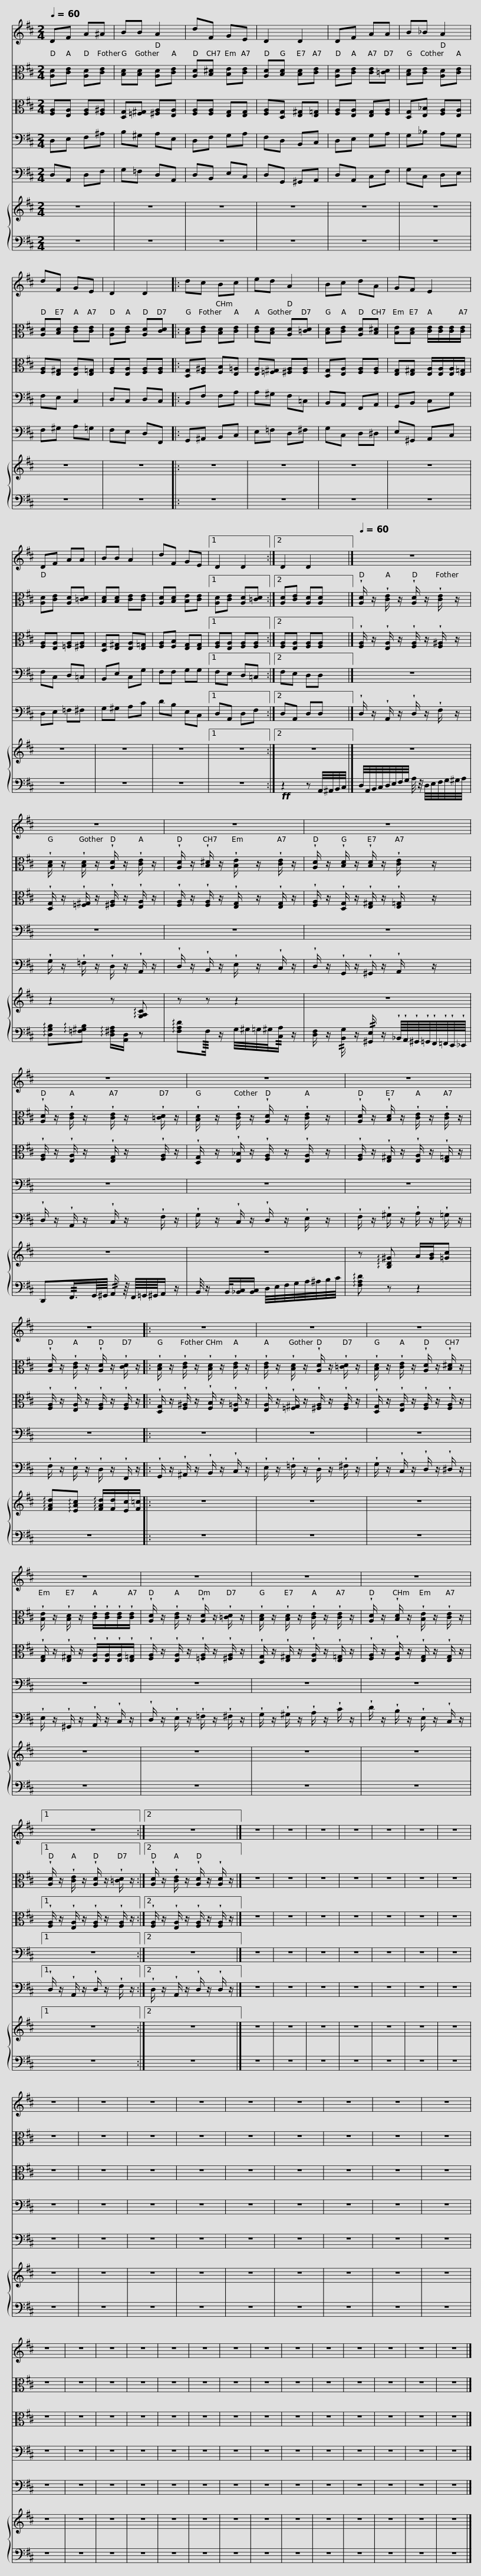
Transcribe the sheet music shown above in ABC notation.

X:1
%%score 1 2 3 4 5 { 6 | 7 }
L:1/8
Q:1/4=60
M:2/4
I:linebreak $
K:D
V:1 treble
V:2 alto
V:3 alto
V:4 bass
V:5 bass transpose=-12
V:6 treble
V:7 bass
V:1
 DF A^A | BB A2 | dF GE | D2 D2 | DF AA |$ %5
 B_B A2 | dF GE | D2 D2 |: dc Bc | ed A2 |$ %10
 Bc dA | GF E2 | DF AA | BB A2 | dF GE |1 %15
 D2 D2 :|2$ D2 D2 |][Q:1/4=60] z4 | z4 |$ z4 | %20
 z4 |$ z4 | z4 |$ z4 | z4 |: %25
 z4 |$ z4 | z4 | z4 |$ z4 | %30
 z4 | z4 |1 z4 :|2$ z4 |] z4 | %35
 z4 | z4 | z4 | z4 | z4 | %40
 z4 | z4 | z4 | z4 | z4 | %45
 z4 | z4 |$ z4 | z4 | z4 | %50
 z4 | z4 | z4 | z4 | z4 | %55
 z4 | z4 | z4 | z4 | z4 | %60
 z4 | z4 | z4 | z4 |] %64
V:2
 [A,D][CE] [A,D][CE] | [B,D][B,D] [A,D][CE] | [A,D][B,^D] [B,E][CE] | [A,D][B,D] [B,D][CE] | [A,D][CE] [CE][=CD] |$ %5
 [B,D][CE] [A,D][CE] | [A,D][B,D] [CE][CE] | [A,D][CE] [A,D][CD] |: [B,D][CE] [B,D][CE] | [CE][B,D] [A,D][=CD] |$ %10
 [B,D][CE] [A,D][B,^D] | [B,E][B,D] [CE]/[CE]/[CE]/[CE]/ | [A,D][CE] [A,D][=CD] | [B,D][B,D] [CE][CE] | [A,D][B,D] [B,E][CE] |1 %15
 [A,D][CE] [A,D][=CD] :|2$ [A,D][CE] [A,D][A,D] |] !wedge![A,D]/ z/ !wedge![CE]/ z/ !wedge![A,D]/ z/ !wedge![CE]/ z/ | !wedge![B,D]/ z/ !wedge![B,D]/ z/ !wedge![A,D]/ z/ !wedge![CE]/ z/ |$ !wedge![A,D]/ z/ !wedge![B,^D]/ z/ !wedge![B,E]/ z/ !wedge![CE]/ z/ | %20
 !wedge![A,D]/ z/ !wedge![B,D]/ z/ !wedge![B,D]/ z/ !wedge![CE]/ z/ |$ !wedge![A,D]/ z/ !wedge![CE]/ z/ !wedge![CE]/ z/ !wedge![=CD]/ z/ | !wedge![B,D]/ z/ !wedge![CE]/ z/ !wedge![A,D]/ z/ !wedge![CE]/ z/ |$ !wedge![A,D]/ z/ !wedge![B,D]/ z/ !wedge![CE]/ z/ !wedge![CE]/ z/ | !wedge![A,D]/ z/ !wedge![CE]/ z/ !wedge![A,D]/ z/ !wedge![CD]/ z/ |: %25
 !wedge![B,D]/ z/ !wedge![CE]/ z/ !wedge![B,D]/ z/ !wedge![CE]/ z/ |$ !wedge![CE]/ z/ !wedge![B,D]/ z/ !wedge![A,D]/ z/ !wedge![=CD]/ z/ | !wedge![B,D]/ z/ !wedge![CE]/ z/ !wedge![A,D]/ z/ !wedge![B,^D]/ z/ | !wedge![B,E]/ z/ !wedge![B,D]/ z/ !wedge![CE]/!wedge![CE]/!wedge![CE]/!wedge![CE]/ |$ !wedge![A,D]/ z/ !wedge![CE]/ z/ !wedge![A,D]/ z/ !wedge![=CD]/ z/ | %30
 !wedge![B,D]/ z/ !wedge![B,D]/ z/ !wedge![CE]/ z/ !wedge![CE]/ z/ | !wedge![A,D]/ z/ !wedge![B,D]/ z/ !wedge![B,E]/ z/ !wedge![CE]/ z/ |1 !wedge![A,D]/ z/ !wedge![CE]/ z/ !wedge![A,D]/ z/ !wedge![=CD]/ z/ :|2$ !wedge![A,D]/ z/ !wedge![CE]/ z/ !wedge![A,D]/ z/ !wedge![A,D]/ z/ |] z4 | %35
 z4 | z4 | z4 | z4 | z4 | %40
 z4 | z4 | z4 | z4 | z4 | %45
 z4 | z4 |$ z4 | z4 | z4 | %50
 z4 | z4 | z4 | z4 | z4 | %55
 z4 | z4 | z4 | z4 | z4 | %60
 z4 | z4 | z4 | z4 |] %64
V:3
 [F,A,][E,A,] [F,A,][F,^A,] | [D,G,][=F,^G,] [^F,A,][E,A,] | [F,A,][F,A,] [E,G,][E,G,] | [F,A,][D,G,] [E,^G,][E,=G,] | [F,A,][E,A,] [E,G,][F,A,] |$ %5
 [D,G,][E,_B,] [F,A,][E,A,] | [F,A,][E,^G,] [E,A,][E,=G,] | [F,A,][E,A,] [F,A,][F,A,] |: [D,G,][F,^A,] [F,B,][E,=A,] | [E,A,][=F,^G,] [^F,A,][F,A,] |$ %10
 [D,G,][E,A,] [F,A,][F,A,] | [E,G,][E,^G,] [E,A,]/[E,A,]/[E,A,]/[E,=G,]/ | [F,A,][E,A,] [=F,A,][^F,A,] | [D,G,][E,^G,] [E,A,][E,=G,] | [F,A,][F,B,] [E,G,][E,G,] |1 %15
 [F,A,][E,A,] [F,A,][F,A,] :|2$ [F,A,][E,A,] [F,A,][F,A,] |] !wedge![F,A,]/ z/ !wedge![E,A,]/ z/ !wedge![F,A,]/ z/ !wedge![F,^A,]/ z/ | !wedge![D,G,]/ z/ !wedge![=F,^G,]/ z/ !wedge![^F,A,]/ z/ !wedge![E,A,]/ z/ |$ !wedge![F,A,]/ z/ !wedge![F,A,]/ z/ !wedge![E,G,]/ z/ !wedge![E,G,]/ z/ | %20
 !wedge![F,A,]/ z/ !wedge![D,G,]/ z/ !wedge![E,^G,]/ z/ !wedge![E,=G,]/ z/ |$ !wedge![F,A,]/ z/ !wedge![E,A,]/ z/ !wedge![E,G,]/ z/ !wedge![F,A,]/ z/ | !wedge![D,G,]/ z/ !wedge![E,_B,]/ z/ !wedge![F,A,]/ z/ !wedge![E,A,]/ z/ |$ !wedge![F,A,]/ z/ !wedge![E,^G,]/ z/ !wedge![E,A,]/ z/ !wedge![E,=G,]/ z/ | !wedge![F,A,]/ z/ !wedge![E,A,]/ z/ !wedge![F,A,]/ z/ !wedge![F,A,]/ z/ |: %25
 !wedge![D,G,]/ z/ !wedge![F,^A,]/ z/ !wedge![F,B,]/ z/ !wedge![E,=A,]/ z/ |$ !wedge![E,A,]/ z/ !wedge![=F,^G,]/ z/ !wedge![^F,A,]/ z/ !wedge![F,A,]/ z/ | !wedge![D,G,]/ z/ !wedge![E,A,]/ z/ !wedge![F,A,]/ z/ !wedge![F,A,]/ z/ | !wedge![E,G,]/ z/ !wedge![E,^G,]/ z/ !wedge![E,A,]/!wedge![E,A,]/!wedge![E,A,]/!wedge![E,=G,]/ |$ !wedge![F,A,]/ z/ !wedge![E,A,]/ z/ !wedge![=F,A,]/ z/ !wedge![^F,A,]/ z/ | %30
 !wedge![D,G,]/ z/ !wedge![E,^G,]/ z/ !wedge![E,A,]/ z/ !wedge![E,=G,]/ z/ | !wedge![F,A,]/ z/ !wedge![F,B,]/ z/ !wedge![E,G,]/ z/ !wedge![E,G,]/ z/ |1 !wedge![F,A,]/ z/ !wedge![E,A,]/ z/ !wedge![F,A,]/ z/ !wedge![F,A,]/ z/ :|2$ !wedge![F,A,]/ z/ !wedge![E,A,]/ z/ !wedge![F,A,]/ z/ !wedge![F,A,]/ z/ |] z4 | %35
 z4 | z4 | z4 | z4 | z4 | %40
 z4 | z4 | z4 | z4 | z4 | %45
 z4 | z4 |$ z4 | z4 | z4 | %50
 z4 | z4 | z4 | z4 | z4 | %55
 z4 | z4 | z4 | z4 | z4 | %60
 z4 | z4 | z4 | z4 |] %64
V:4
 D,E, F,^A, | B,^G, A,E, | D,F, G,A, | F,D, B,,C, | D,E, G,A, |$ %5
 G,_B, A,G, | F,E, C,2 | D,C, D,C, |: B,,F, F,A, | A,^G, F,=C, |$ %10
 B,,A,, F,,A,, | G,,B,, C,G, | F,C, D,=C, | B,,E, C,G, | F,F, G,G, |1 %15
 F,E, D,=C, :|2$ F,E, D,D, |] z4 | z4 |$ z4 | %20
 z4 |$ z4 | z4 |$ z4 | z4 |: %25
 z4 |$ z4 | z4 | z4 |$ z4 | %30
 z4 | z4 |1 z4 :|2$ z4 |] z4 | %35
 z4 | z4 | z4 | z4 | z4 | %40
 z4 | z4 | z4 | z4 | z4 | %45
 z4 | z4 |$ z4 | z4 | z4 | %50
 z4 | z4 | z4 | z4 | z4 | %55
 z4 | z4 | z4 | z4 | z4 | %60
 z4 | z4 | z4 | z4 |] %64
V:5
 D,A,, D,F, | G,=F, D,A,, | D,B,, E,C, | D,G,, ^G,,A,, | D,A,, C,F, |$ %5
 G,C, D,E, | F,^G, A,=G, | F,E, D,F,, |: G,,^A,, B,,C, | E,=F, D,^F, |$ %10
 G,C, D,^D, | E,^G,, A,,C, | D,E, =F,^F, | G,^G, A,C | DB, E,C, |1 %15
 D,A,, D,F, :|2$ D,A,, D,D, |] !wedge!D,/ z/ !wedge!A,,/ z/ !wedge!D,/ z/ !wedge!F,/ z/ | !wedge!G,/ z/ !wedge!=F,/ z/ !wedge!D,/ z/ !wedge!A,,/ z/ |$ !wedge!D,/ z/ !wedge!B,,/ z/ !wedge!E,/ z/ !wedge!C,/ z/ | %20
 !wedge!D,/ z/ !wedge!G,,/ z/ !wedge!^G,,/ z/ !wedge!A,,/ z/ |$ !wedge!D,/ z/ !wedge!A,,/ z/ !wedge!C,/ z/ !wedge!F,/ z/ | !wedge!G,/ z/ !wedge!C,/ z/ !wedge!D,/ z/ !wedge!E,/ z/ |$ !wedge!F,/ z/ !wedge!^G,/ z/ !wedge!A,/ z/ !wedge!=G,/ z/ | !wedge!F,/ z/ !wedge!E,/ z/ !wedge!D,/ z/ !wedge!F,,/ z/ |: %25
 !wedge!G,,/ z/ !wedge!^A,,/ z/ !wedge!B,,/ z/ !wedge!C,/ z/ |$ !wedge!E,/ z/ !wedge!=F,/ z/ !wedge!D,/ z/ !wedge!^F,/ z/ | !wedge!G,/ z/ !wedge!C,/ z/ !wedge!D,/ z/ !wedge!^D,/ z/ | !wedge!E,/ z/ !wedge!^G,,/ z/ !wedge!A,,/ z/ !wedge!C,/ z/ |$ !wedge!D,/ z/ !wedge!E,/ z/ !wedge!=F,/ z/ !wedge!^F,/ z/ | %30
 !wedge!G,/ z/ !wedge!^G,/ z/ !wedge!A,/ z/ !wedge!C/ z/ | !wedge!D/ z/ !wedge!B,/ z/ !wedge!E,/ z/ !wedge!C,/ z/ |1 !wedge!D,/ z/ !wedge!A,,/ z/ !wedge!D,/ z/ !wedge!F,/ z/ :|2$ !wedge!D,/ z/ !wedge!A,,/ z/ !wedge!D,/ z/ !wedge!D,/ z/ |] z4 | %35
 z4 | z4 | z4 | z4 | z4 | %40
 z4 | z4 | z4 | z4 | z4 | %45
 z4 | z4 |$ z4 | z4 | z4 | %50
 z4 | z4 | z4 | z4 | z4 | %55
 z4 | z4 | z4 | z4 | z4 | %60
 z4 | z4 | z4 | z4 |] %64
V:6
 z4 | z4 | z4 | z4 | z4 |$ %5
 z4 | z4 | z4 |: z4 | z4 |$ %10
 z4 | z4 | z4 | z4 | z4 |1 %15
 z4 :|2$ z4 |] z4 | z2 z !arpeggio![G,A,C] |$ z z z2 | %20
 z4 |$ z4 | z4 |$ z !arpeggio![B,D^G] A/[GB]/[=Gc] | !arpeggio![FAd]!arpeggio![EAc] !arpeggio![FAd]/[Fd]/[Ec]/[F=c]/ |: %25
 z4 |$ z4 | z4 | z4 |$ z4 | %30
 z4 | z4 |1 z4 :|2$ z4 |] z4 | %35
 z4 | z4 | z4 | z4 | z4 | %40
 z4 | z4 | z4 | z4 | z4 | %45
 z4 | z4 |$ z4 | z4 | z4 | %50
 z4 | z4 | z4 | z4 | z4 | %55
 z4 | z4 | z4 | z4 | z4 | %60
 z4 | z4 | z4 | z4 |] %64
V:7
 z4 | z4 | z4 | z4 | z4 |$ %5
 z4 | z4 | z4 |: z4 | z4 |$ %10
 z4 | z4 | z4 | z4 | z4 |1 %15
 z4 :|2$!ff! z2 z A,,/4^A,,/4B,,/4C,/4 |] D,/4A,,/4B,,/4C,/4D,/4E,/4F,/4G,/4 A,/4 z/4 D,/4E,/4F,/4G,/4^G,/4A,/4 | !arpeggio![D,G,B,]!arpeggio![=F,^G,B,] !arpeggio![D,^F,A,]/[A,,D,]/ z |$ !arpeggio![F,A,D]!///!F,/ z/ G,/4^G,/4=G,/4^G,/4!//![C,A,]/ z/ | %20
 [D,F,]/ z/ !//![B,,G,]/ z/ !//![^G,,E,]/ z/ !wedge!_B,,/8!wedge!A,,/8!wedge!^G,,/8!wedge!=G,,/8!wedge!F,,/8!wedge!=F,,/8!wedge!E,,/8!wedge!_E,,/8 |$ D,,!//!F,,3/4G,,/8^G,,/8 !//!A,,/ z/8 F,,/8=G,,/8^G,,/8A,,/ z/ | B,,/4 z/ B,,/4[_B,,C,]/[B,,C,]/ D,/4E,/4F,/4G,/4A,/4^A,/4B,/4C/4 |$ !arpeggio![F,A,D] z z2 | z4 |: %25
 z4 |$ z4 | z4 | z4 |$ z4 | %30
 z4 | z4 |1 z4 :|2$ z4 |] z4 | %35
 z4 | z4 | z4 | z4 | z4 | %40
 z4 | z4 | z4 | z4 | z4 | %45
 z4 | z4 |$ z4 | z4 | z4 | %50
 z4 | z4 | z4 | z4 | z4 | %55
 z4 | z4 | z4 | z4 | z4 | %60
 z4 | z4 | z4 | z4 |] %64
